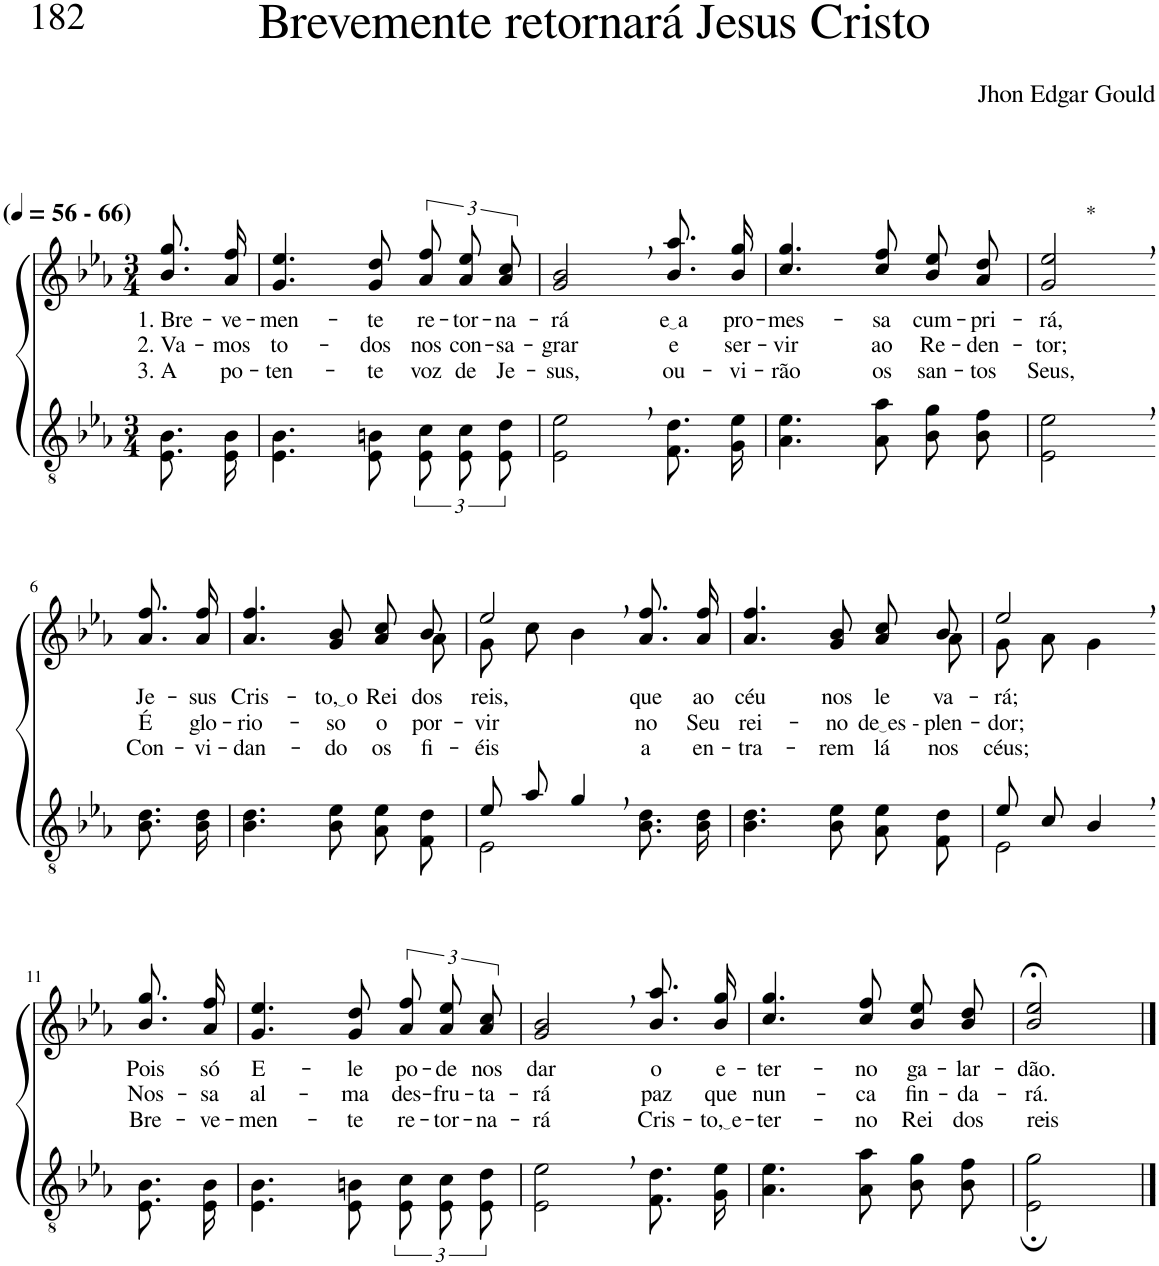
**kern	**kern	**text	**text	**text
*part2	*part1	*part1	*part1	*part1
*staff2	*staff1	*staff1	*staff1	*staff1
*I"Parte III e IV	*I"Parte I e II	*	*	*
*clefGv2	*clefG2	*	*	*
*Trd3c5	*Trd3c5	*	*	*
*k[b-e-a-]	*k[b-e-a-]	*	*	*
*M3/4	*M3/4	*	*	*
*MM56	*MM56	*	*	*
=1	=1	=1	=1	=1
!	!LO:TX:a:B:t=(	!	!	!
!	!LO:TX:a:B:t=- 66)	!	!	!
!	!	!LO:LY:b	!LO:LY:b	!LO:LY:b
8.E-/ 8.B-/L	8.b-\ 8.gg\L	1. Bre-	2. Va-	3. A
!	!	!LO:LY:b	!LO:LY:b	!LO:LY:b
16E-/ 16B-/Jk	16a-\ 16ff\Jk	-ve-	-mos	po-
=2	=2	=2	=2	=2
!	!	!LO:LY:b	!LO:LY:b	!LO:LY:b
4.E-\ 4.B-\	4.g/ 4.ee-/	-men-	to-	-ten-
!	!	!LO:LY:b	!LO:LY:b	!LO:LY:b
8E-\ 8Bn\	8g/ 8dd/	-te	-dos	-te
!	!	!LO:LY:b	!LO:LY:b	!LO:LY:b
12E-/ 12c/L	12a-\ 12ff\L	re-	nos	voz
!	!	!LO:LY:b	!LO:LY:b	!LO:LY:b
12E-/ 12c/	12a-\ 12ee-\	-tor-	con-	de
!	!	!LO:LY:b	!LO:LY:b	!LO:LY:b
12E-/ 12d/J	12a-\ 12cc\J	-na-	-sa-	Je-
=3	=3	=3	=3	=3
!	!	!LO:LY:b	!LO:LY:b	!LO:LY:b
2E-\, 2e-\,	2g/, 2b-/,	-rá	-grar	-sus,
!	!	!LO:LY:b	!LO:LY:b	!LO:LY:b
8.F\ 8.d\L	8.b-\ 8.aa-\L	e a	e	ou-
!	!	!LO:LY:b	!LO:LY:b	!LO:LY:b
16G\ 16e-\Jk	16b-\ 16gg\Jk	pro-	ser-	-vi-
=4	=4	=4	=4	=4
!	!	!LO:LY:b	!LO:LY:b	!LO:LY:b
4.A-\ 4.e-\	4.cc/ 4.gg/	-mes-	-vir	-rão
!	!	!LO:LY:b	!LO:LY:b	!LO:LY:b
8A-\ 8a-\	8cc/ 8ff/	-sa	ao	os
!	!	!LO:LY:b	!LO:LY:b	!LO:LY:b
8B-\ 8g\L	8b-\ 8ee-\L	cum-	Re-	san-
!	!	!LO:LY:b	!LO:LY:b	!LO:LY:b
8B-\ 8f\J	8a-\ 8dd\J	-pri-	-den-	-tos
=5	=5	=5	=5	=5
!	!LO:TX:a:t=*	!	!	!
!	!	!LO:LY:b	!LO:LY:b	!LO:LY:b
2E-\, 2e-\,	2g/, 2ee-/,	-rá,	-tor;	Seus,
!!LO:LB:g=z
=6-	=6-	=6-	=6-	=6-
!	!	!LO:LY:b	!LO:LY:b	!LO:LY:b
8.B-\ 8.d\L	8.a-\ 8.ff\L	Je-	É	Con-
!	!	!LO:LY:b	!LO:LY:b	!LO:LY:b
16B-\ 16d\Jk	16a-\ 16ff\Jk	-sus	glo-	-vi-
=7	=7	=7	=7	=7
!	!	!LO:LY:b	!LO:LY:b	!LO:LY:b
*	*^	*	*	*
4.B-\ 4.d\	4.a-/ 4.ff/	8ryy	Cris-	-rio-	-dan-
!	!	!	!LO:LY:b	!LO:LY:b	!LO:LY:b
*	*v	*v	*	*	*
8B-\ 8e-\	8g/ 8b-/	to, o	-so	-do
!	!	!LO:LY:b	!LO:LY:b	!LO:LY:b
8A-\ 8e-\L	8a-/ 8cc/L	Rei	o	os
*	*^	*	*	*
!	!	!	!LO:LY:b	!LO:LY:b	!LO:LY:b
8F\ 8d\J	8b-/J	8a-\	dos	por-	fi-
=8	=8	=8	=8	=8	=8
*^	*	*	*	*	*
!	!	!	!	!LO:LY:b	!LO:LY:b	!LO:LY:b
8e-/L	2E-\	2ee-,/	8g\L	reis,	-vir	-éis
8a-/J	.	.	8cc\J	.	.	.
4g,/	.	.	4b-\	.	.	.
!	!	!	!	!LO:LY:b	!LO:LY:b	!LO:LY:b
4ryy	8.B-\ 8.d\L	8.a-\ 8.ff\L	4ryy	que	no	a
!	!	!	!	!LO:LY:b	!LO:LY:b	!LO:LY:b
.	16B-\ 16d\Jk	16a-\ 16ff\Jk	.	ao	Seu	en-
=9	=9	=9	=9	=9	=9	=9
!	!	!	!	!LO:LY:b	!LO:LY:b	!LO:LY:b
*v	*v	*	*	*	*	*
4.B-\ 4.d\	4.a-/ 4.ff/	8ryy	céu	rei-	-tra-
!	!	!	!LO:LY:b	!LO:LY:b	!LO:LY:b
*	*v	*v	*	*	*
8B-\ 8e-\	8g/ 8b-/	nos	-no	-rem
!	!	!LO:LY:b	!LO:LY:b	!LO:LY:b
8A-\ 8e-\L	8a-/ 8cc/L	le-	de es -	lá
*	*^	*	*	*
!	!	!	!LO:LY:b	!LO:LY:b	!LO:LY:b
8F\ 8d\J	8b-/J	8a-\	-va-	plen-	nos
=10	=10	=10	=10	=10	=10
*^	*	*	*	*	*
!	!	!	!	!LO:LY:b	!LO:LY:b	!LO:LY:b
8e-/L	2E-\	2ee-,/	8g\L	-rá;	-dor;	céus;
8c/J	.	.	8a-\J	.	.	.
4B-,/	.	.	4g\	.	.	.
*v	*v	*	*	*	*	*
!!LO:LB:g=z
=11-	=11-	=11-	=11-	=11-	=11-
!	!	!	!LO:LY:b	!LO:LY:b	!LO:LY:b
*	*v	*v	*	*	*
8.E-/ 8.B-/L	8.b-\ 8.gg\L	Pois	Nos-	Bre-
!	!	!LO:LY:b	!LO:LY:b	!LO:LY:b
16E-/ 16B-/Jk	16a-\ 16ff\Jk	só	-sa	-ve-
=12	=12	=12	=12	=12
!	!	!LO:LY:b	!LO:LY:b	!LO:LY:b
4.E-\ 4.B-\	4.g/ 4.ee-/	E-	al-	-men-
!	!	!LO:LY:b	!LO:LY:b	!LO:LY:b
8E-\ 8Bn\	8g/ 8dd/	-le	-ma	-te
!	!	!LO:LY:b	!LO:LY:b	!LO:LY:b
12E-/ 12c/L	12a-\ 12ff\L	po-	des-	re-
!	!	!LO:LY:b	!LO:LY:b	!LO:LY:b
12E-/ 12c/	12a-\ 12ee-\	-de	-fru-	-tor-
!	!	!LO:LY:b	!LO:LY:b	!LO:LY:b
12E-/ 12d/J	12a-\ 12cc\J	nos	-ta-	-na-
=13	=13	=13	=13	=13
!	!	!LO:LY:b	!LO:LY:b	!LO:LY:b
2E-\, 2e-\,	2g/, 2b-/,	dar	-rá	-rá
!	!	!LO:LY:b	!LO:LY:b	!LO:LY:b
8.F\ 8.d\L	8.b-\ 8.aa-\L	o	paz	Cris-
!	!	!LO:LY:b	!LO:LY:b	!LO:LY:b
16G\ 16e-\Jk	16b-\ 16gg\Jk	e-	que	to, e
=14	=14	=14	=14	=14
!	!	!LO:LY:b	!LO:LY:b	!LO:LY:b
4.A-\ 4.e-\	4.cc/ 4.gg/	-ter-	nun-	-ter-
!	!	!LO:LY:b	!LO:LY:b	!LO:LY:b
8A-\ 8a-\	8cc/ 8ff/	-no	-ca	-no
!	!	!LO:LY:b	!LO:LY:b	!LO:LY:b
8B-\ 8g\L	8b-\ 8ee-\L	ga-	fin-	Rei
!	!	!LO:LY:b	!LO:LY:b	!LO:LY:b
8B-\ 8f\J	8b-\ 8dd\J	-lar-	-da-	dos
=15	=15	=15	=15	=15
!	!	!LO:LY:b	!LO:LY:b	!LO:LY:b
2E-\; 2g\;	2b-/;< 2ee-/;<	-dão.	-rá.	reis-
==	==	==	==	==
*-	*-	*-	*-	*-
